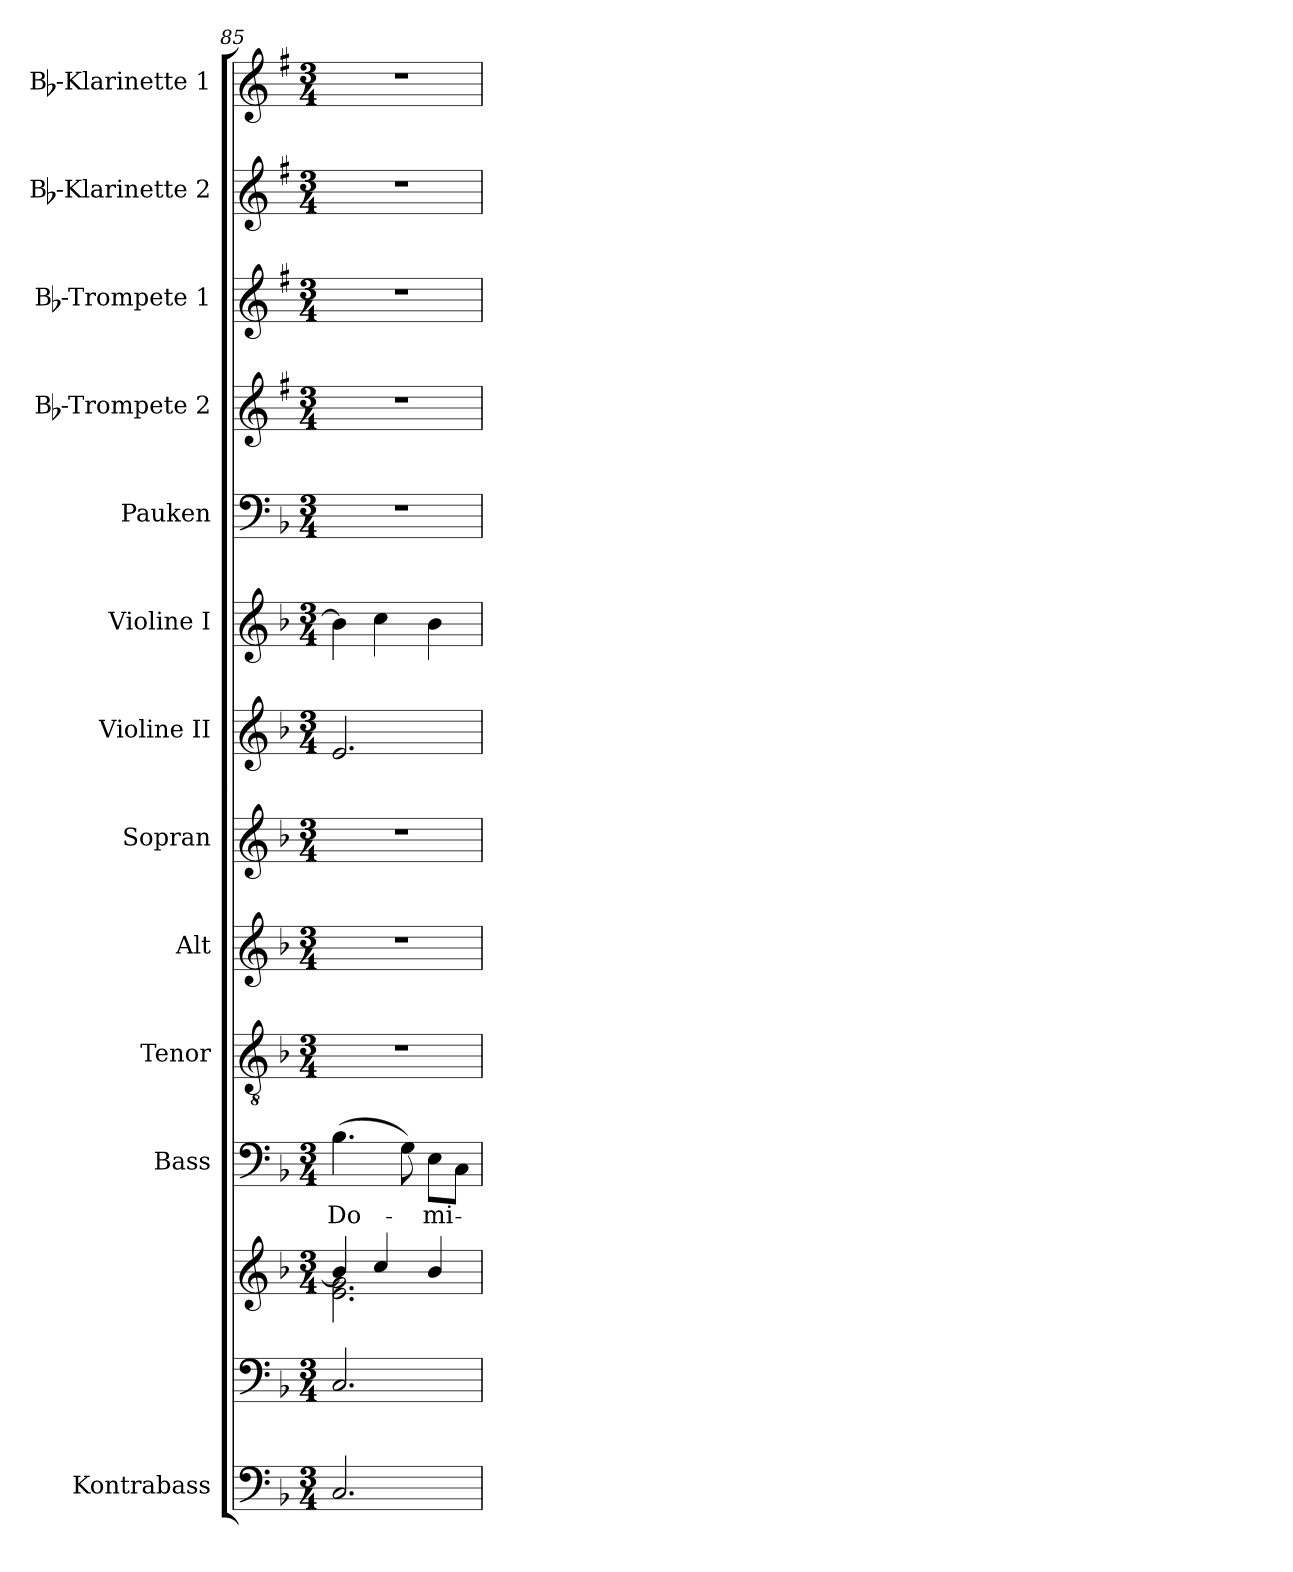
**kern	**kern	**kern	**kern	**text	**kern	**kern	**kern	**kern	**kern	**kern	**kern	**kern	**kern	**kern
*part13	*part12	*part12	*part11	*part11	*part10	*part9	*part8	*part7	*part6	*part5	*part4	*part3	*part2	*part1
*staff14	*staff13	*staff12	*staff11	*staff11	*staff10	*staff9	*staff8	*staff7	*staff6	*staff5	*staff4	*staff3	*staff2	*staff1
*I"Kontrabass	*	*	*I"Bass	*	*I"Tenor	*I"Alt	*I"Sopran	*I"Violine II	*I"Violine I	*I"Pauken	*I"Bb-Trompete 2	*I"Bb-Trompete 1	*I"Bb-Klarinette 2	*I"Bb-Klarinette 1
*I'Kb.	*	*	*I'B.	*	*I'T.	*I'A.	*I'S.	*I'Vl. II	*I'Vl. I	*I'Pk.	*I'Bb Trp. 2	*I'Bb Trp. 1	*I'Bb Kl. 2	*I'Bb Kl. 1
*clefF4	*clefF4	*clefG2	*clefF4	*	*clefGv2	*clefG2	*clefG2	*clefG2	*clefG2	*clefF4	*clefG2	*clefG2	*clefG2	*clefG2
*ITrd7c12	*	*	*	*	*	*	*	*	*	*	*ITrd1c2	*ITrd1c2	*ITrd1c2	*ITrd1c2
*k[b-]	*k[b-]	*k[b-]	*k[b-]	*	*k[b-]	*k[b-]	*k[b-]	*k[b-]	*k[b-]	*k[b-]	*k[b-]	*k[b-]	*k[b-]	*k[b-]
*F:	*F:	*F:	*F:	*	*F:	*F:	*F:	*F:	*F:	*F:	*F:	*F:	*F:	*F:
*M3/4	*M3/4	*M3/4	*M3/4	*	*M3/4	*M3/4	*M3/4	*M3/4	*M3/4	*M3/4	*M3/4	*M3/4	*M3/4	*M3/4
=85	=85	=85	=85	=85	=85	=85	=85	=85	=85	=85	=85	=85	=85	=85
*	*	*^	*	*	*	*	*	*	*	*	*	*	*	*
!	!	!	!	!	!LO:LY:b	!	!	!	!	!	!	!	!	!	!
2.CC/	2.C/	4b-/]	2.e\ 2.g\	(>4.B-\	Do-	2.r	2.r	2.r	2.e/	4b-\]	2.r	2.r	2.r	2.r	2.r
.	.	4cc/	.	.	.	.	.	.	.	4cc\	.	.	.	.	.
.	.	.	.	8G\)	.	.	.	.	.	.	.	.	.	.	.
!	!	!	!	!	!LO:LY:b	!	!	!	!	!	!	!	!	!	!
.	.	4b-/	.	8E\L	-mi-	.	.	.	.	4b-\	.	.	.	.	.
.	.	.	.	8C\J	.	.	.	.	.	.	.	.	.	.	.
*	*	*v	*v	*	*	*	*	*	*	*	*	*	*	*	*
=	=	=	=	=	=	=	=	=	=	=	=	=	=	=
*-	*-	*-	*-	*-	*-	*-	*-	*-	*-	*-	*-	*-	*-	*-
